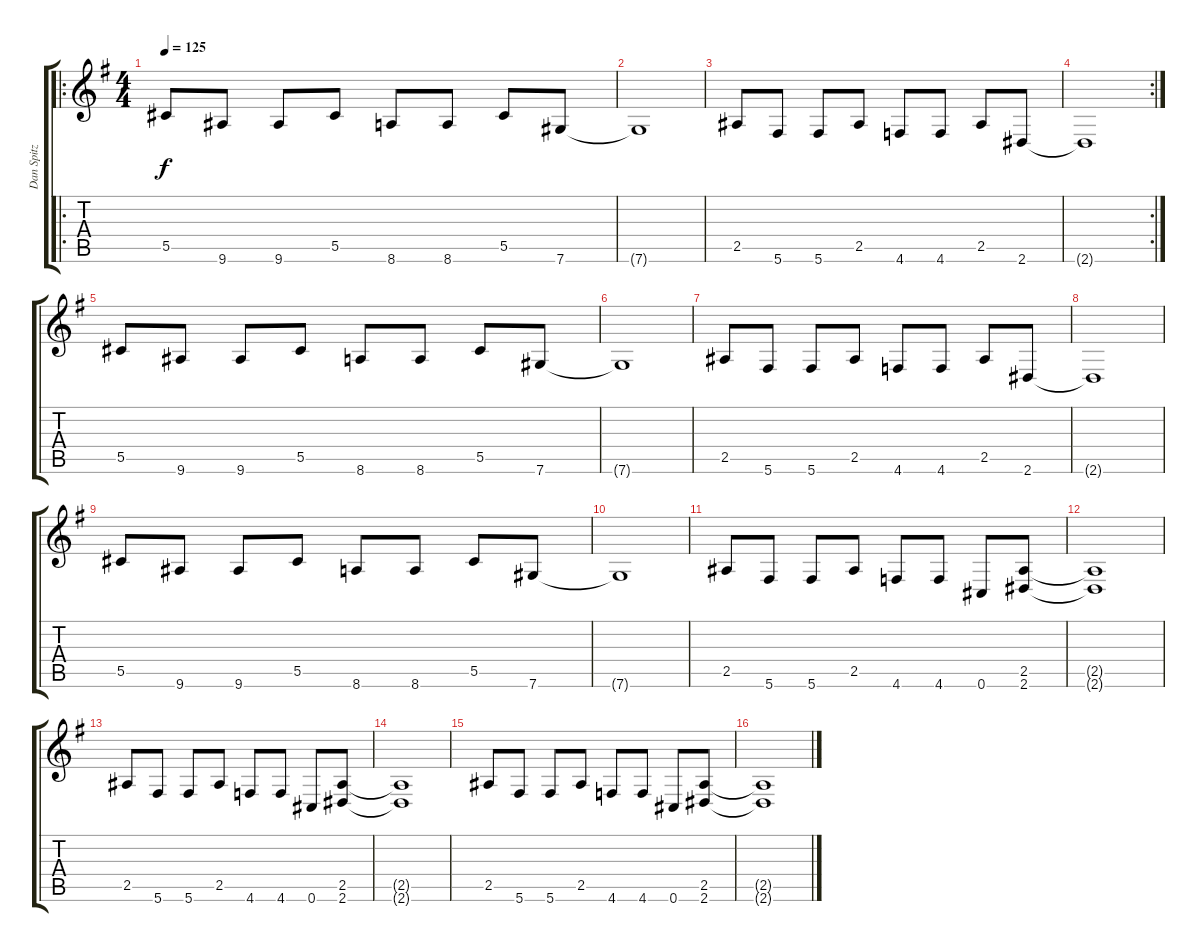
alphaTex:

\track ("Dan Spitz" "Dan Spitz") {instrument distortionguitar}
\staff {score tabs}
\tuning (Eb4 Bb3 Gb3 Db3 Ab2 Db2) {hide}
\ro
\ts (4 4)
\tempo 125
\clef g2
\ks g
5.5.8{dy f instrument distortionguitar} 9.6.8 9.6.8 5.5.8 8.6.8 8.6.8 5.5.8 7.6.8 |
7.6{t}.1 |
2.5.8 5.6.8 5.6.8 2.5.8 4.6.8 4.6.8 2.5.8 2.6.8 |
\rc 2
2.6{t}.1 |
5.5.8 9.6.8 9.6.8 5.5.8 8.6.8 8.6.8 5.5.8 7.6.8 |
7.6{t}.1 |
2.5.8 5.6.8 5.6.8 2.5.8 4.6.8 4.6.8 2.5.8 2.6.8 |
2.6{t}.1 |
5.5.8 9.6.8 9.6.8 5.5.8 8.6.8 8.6.8 5.5.8 7.6.8 |
7.6{t}.1 |
2.5.8 5.6.8 5.6.8 2.5.8 4.6.8 4.6.8 0.6.8 (2.5 2.6).8 |
(2.5{t} 2.6{t}).1 |
2.5.8 5.6.8 5.6.8 2.5.8 4.6.8 4.6.8 0.6.8 (2.5 2.6).8 |
(2.5{t} 2.6{t}).1 |
2.5.8 5.6.8 5.6.8 2.5.8 4.6.8 4.6.8 0.6.8 (2.5 2.6).8 |
(2.5{t} 2.6{t}).1
